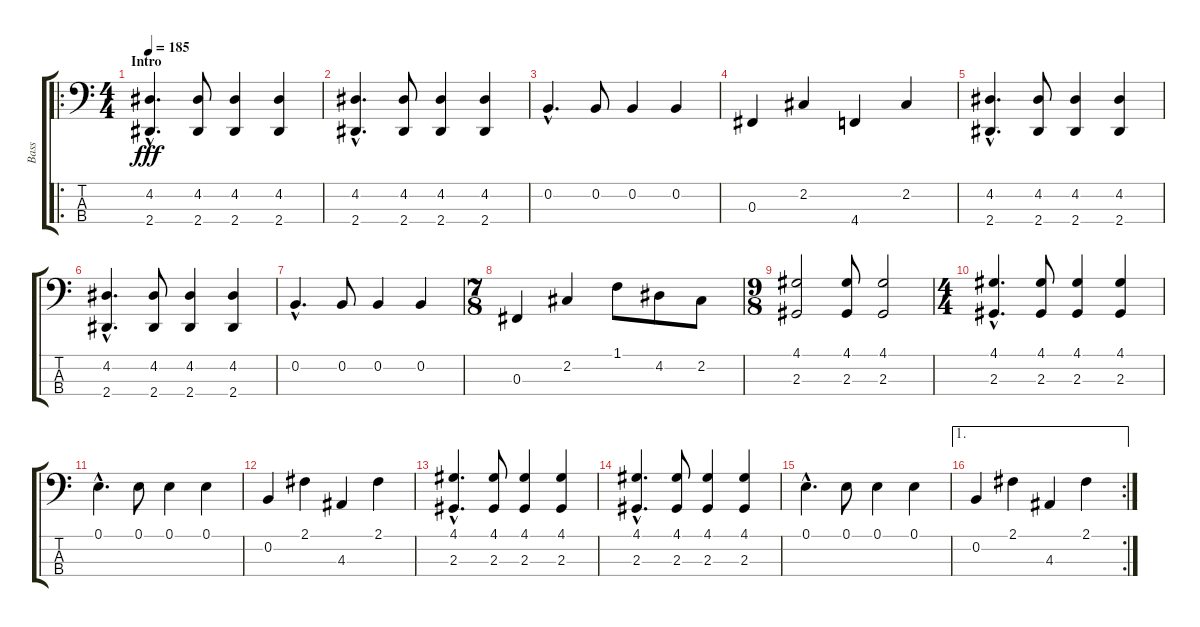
\track ("Bass" "Bass") {instrument electricbassfinger}
\staff {score tabs}
\tuning (E2 B1 Gb1 Db1) {hide}
\ro
\ts (4 4)
\section ("" "Intro")
\tempo 185
\clef f4
\ks c
(4.2{hac} 2.4{hac}).4{d dy fff instrument electricbassfinger} (4.2 2.4).8 (4.2 2.4).4 (4.2 2.4).4 |
(4.2{hac} 2.4{hac}).4{d} (4.2 2.4).8 (4.2 2.4).4 (4.2 2.4).4 |
0.2{hac}.4{d} 0.2.8 0.2.4 0.2.4 |
0.3.4 2.2.4 4.4.4 2.2.4 |
(4.2{hac} 2.4{hac}).4{d} (4.2 2.4).8 (4.2 2.4).4 (4.2 2.4).4 |
(4.2{hac} 2.4{hac}).4{d} (4.2 2.4).8 (4.2 2.4).4 (4.2 2.4).4 |
0.2{hac}.4{d} 0.2.8 0.2.4 0.2.4 |
\ts (7 8)
0.3.4 2.2.4 1.1.8 4.2.8 2.2.8 |
\ts (9 8)
(4.1 2.3).2 (4.1 2.3).8 (4.1 2.3).2 |
\ts (4 4)
(4.1{hac} 2.3{hac}).4{d} (4.1 2.3).8 (4.1 2.3).4 (4.1 2.3).4 |
0.1{hac}.4{d} 0.1.8 0.1.4 0.1.4 |
0.2.4 2.1.4 4.3.4 2.1.4 |
(4.1{hac} 2.3{hac}).4{d} (4.1 2.3).8 (4.1 2.3).4 (4.1 2.3).4 |
(4.1{hac} 2.3{hac}).4{d} (4.1 2.3).8 (4.1 2.3).4 (4.1 2.3).4 |
0.1{hac}.4{d} 0.1.8 0.1.4 0.1.4 |
\ae 1
\rc 2
0.2.4 2.1.4 4.3.4 2.1.4
